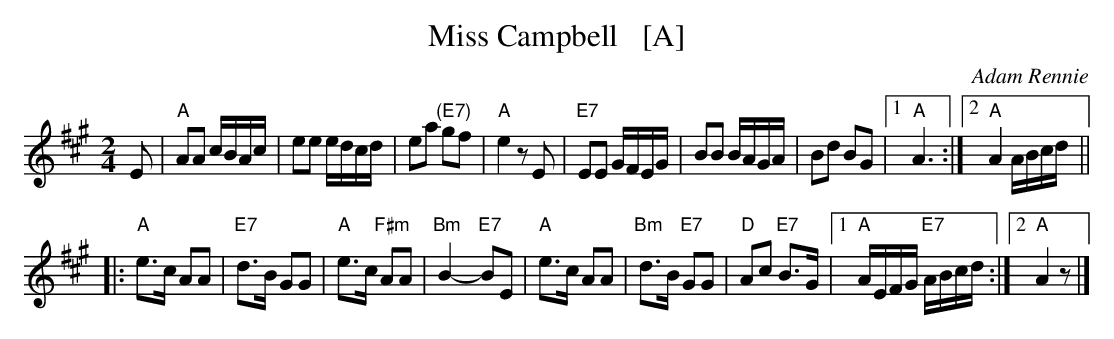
X:1
T: Miss Campbell   [A]
C: Adam Rennie
M: 2/4
L: 1/16
K: A
E2 \
| "A"A2A2 cBAc | e2e2 edcd | e2a2 "(E7)"g2f2 | "A"e4 z2E2 \
| "E7"E2E2 GFEG | B2B2 BAGA | B2d2 B2G2 |1 "A"A6 :|2 "A"A4 ABcd ||
|: "A"e3c A2A2 | "E7"d3B G2G2 | "A"e3c "F#m"A2A2 | "Bm"B4- "E7"B2E2 \
|  "A"e3c A2A2 | "Bm"d3B "E7"G2G2 | "D"A2c2 "E7"B3G |1 "A"AEFG "E7"ABcd :|2 "A"A4 z2 |]
